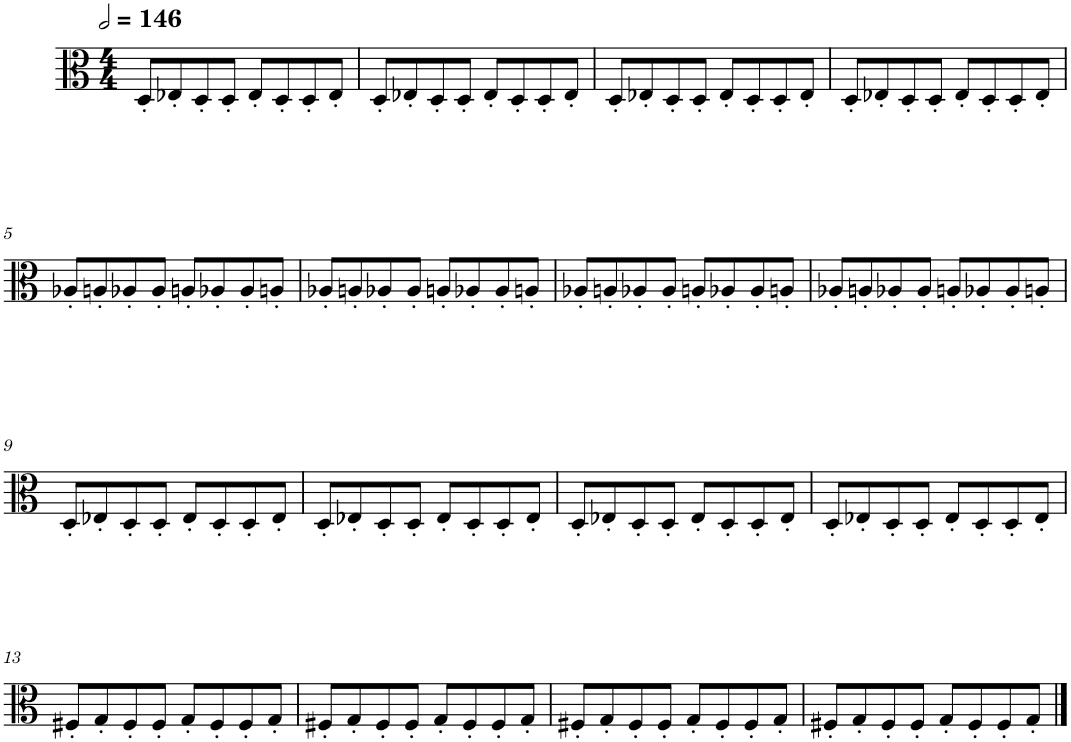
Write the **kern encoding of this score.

**kern
*part1
*staff1
*I"Viola
*I'Vla.
*clefC3
*k[]
*M4/4
*MM292
=1
8D'/L
8E-X'/
8D'/
8D'/J
8E-'/L
8D'/
8D'/
8E-'/J
=2
8D'/L
8E-X'/
8D'/
8D'/J
8E-'/L
8D'/
8D'/
8E-'/J
=3
8D'/L
8E-X'/
8D'/
8D'/J
8E-'/L
8D'/
8D'/
8E-'/J
=4
8D'/L
8E-X'/
8D'/
8D'/J
8E-'/L
8D'/
8D'/
8E-'/J
!!LO:LB:g=z
=5
8A-X'/L
8An'/
8A-X'/
8A-'/J
8An'/L
8A-X'/
8A-'/
8An'/J
=6
8A-X'/L
8An'/
8A-X'/
8A-'/J
8An'/L
8A-X'/
8A-'/
8An'/J
=7
8A-X'/L
8An'/
8A-X'/
8A-'/J
8An'/L
8A-X'/
8A-'/
8An'/J
=8
8A-X'/L
8An'/
8A-X'/
8A-'/J
8An'/L
8A-X'/
8A-'/
8An'/J
!!LO:LB:g=z
=9
8D'/L
8E-X'/
8D'/
8D'/J
8E-'/L
8D'/
8D'/
8E-'/J
=10
8D'/L
8E-X'/
8D'/
8D'/J
8E-'/L
8D'/
8D'/
8E-'/J
=11
8D'/L
8E-X'/
8D'/
8D'/J
8E-'/L
8D'/
8D'/
8E-'/J
=12
8D'/L
8E-X'/
8D'/
8D'/J
8E-'/L
8D'/
8D'/
8E-'/J
!!LO:LB:g=z
=13
8F#X'/L
8G'/
8F#'/
8F#'/J
8G'/L
8F#'/
8F#'/
8G'/J
=14
8F#X'/L
8G'/
8F#'/
8F#'/J
8G'/L
8F#'/
8F#'/
8G'/J
=15
8F#X'/L
8G'/
8F#'/
8F#'/J
8G'/L
8F#'/
8F#'/
8G'/J
=16
8F#X'/L
8G'/
8F#'/
8F#'/J
8G'/L
8F#'/
8F#'/
8G'/J
==
*-
